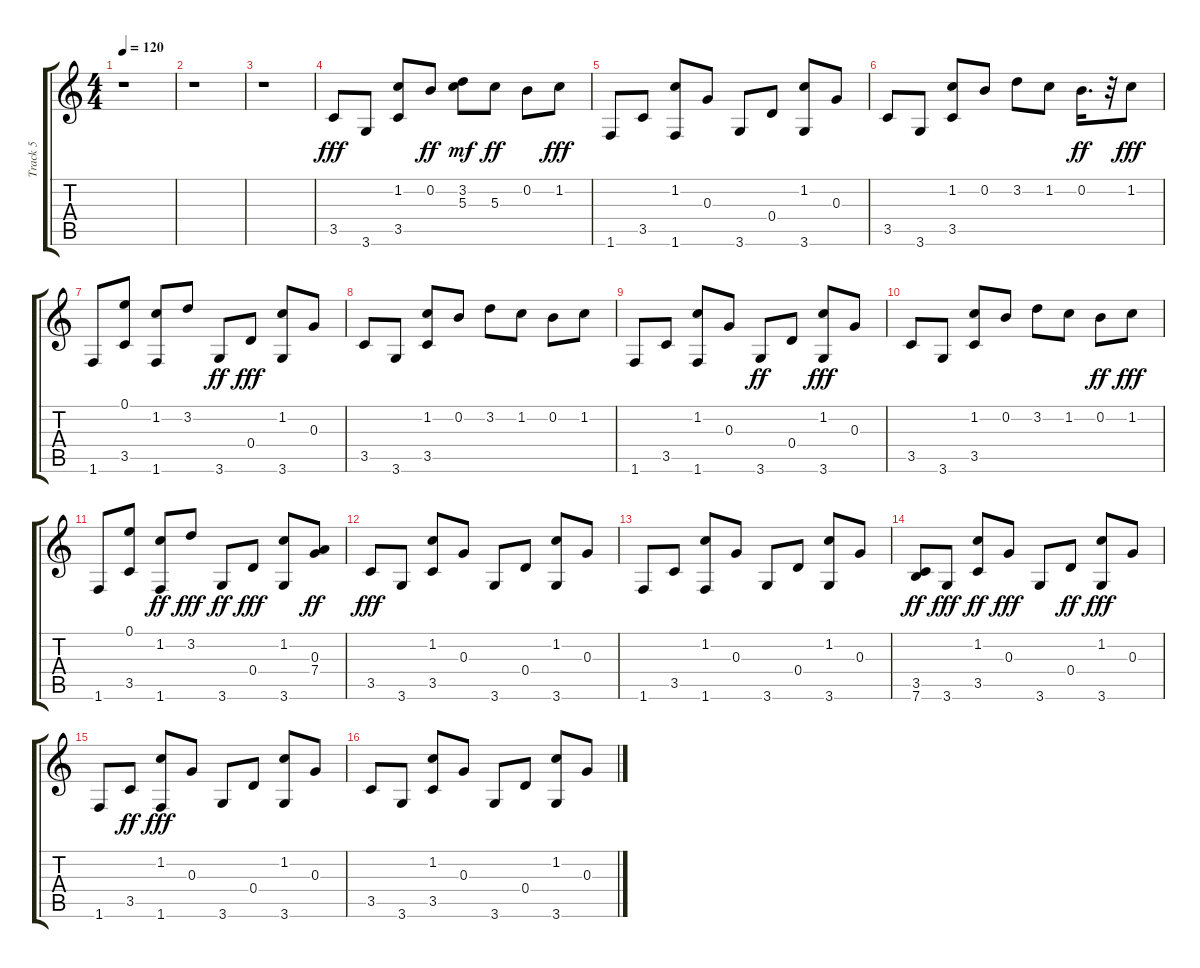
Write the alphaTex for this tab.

\track ("Track 5" "Track 5") {instrument acousticguitarsteel}
\staff {score tabs}
\tuning (E4 B3 G3 D3 A2 E2) {hide}
\ts (4 4)
\tempo 120
\clef g2
\ks c
r.1{dy f} |
r.1 |
r.1 |
3.5.8{dy fff} 3.6.8 (1.2 3.5).8 0.2.8{dy ff} (3.2 5.3).8{dy mf} 5.3.8{dy ff} 0.2.8 1.2.8{dy fff} |
1.6.8 3.5.8 (1.2 1.6).8 0.3.8 3.6.8 0.4.8 (1.2 3.6).8 0.3.8 |
3.5.8 3.6.8 (1.2 3.5).8 0.2.8 3.2.8 1.2.8 0.2.16{d dy ff} r.32 1.2.8{dy fff} |
1.6.8 (0.1 3.5).8 (1.2 1.6).8 3.2.8 3.6.8{dy ff} 0.4.8{dy fff} (1.2 3.6).8 0.3.8 |
3.5.8 3.6.8 (1.2 3.5).8 0.2.8 3.2.8 1.2.8 0.2.8 1.2.8 |
1.6.8 3.5.8 (1.2 1.6).8 0.3.8 3.6.8{dy ff} 0.4.8 (1.2 3.6).8{dy fff} 0.3.8 |
3.5.8 3.6.8 (1.2 3.5).8 0.2.8 3.2.8 1.2.8 0.2.8{dy ff} 1.2.8{dy fff} |
1.6.8 (0.1 3.5).8 (1.2 1.6).8{dy ff} 3.2.8{dy fff} 3.6.8{dy ff} 0.4.8{dy fff} (1.2 3.6).8 (0.3 7.4).8{dy ff} |
3.5.8{dy fff} 3.6.8 (1.2 3.5).8 0.3.8 3.6.8 0.4.8 (1.2 3.6).8 0.3.8 |
1.6.8 3.5.8 (1.2 1.6).8 0.3.8 3.6.8 0.4.8 (1.2 3.6).8 0.3.8 |
(3.5 7.6).8{dy ff} 3.6.8{dy fff} (1.2 3.5).8{dy ff} 0.3.8{dy fff} 3.6.8 0.4.8{dy ff} (1.2 3.6).8{dy fff} 0.3.8 |
1.6.8 3.5.8{dy ff} (1.2 1.6).8{dy fff} 0.3.8 3.6.8 0.4.8 (1.2 3.6).8 0.3.8 |
3.5.8 3.6.8 (1.2 3.5).8 0.3.8 3.6.8 0.4.8 (1.2 3.6).8 0.3.8
